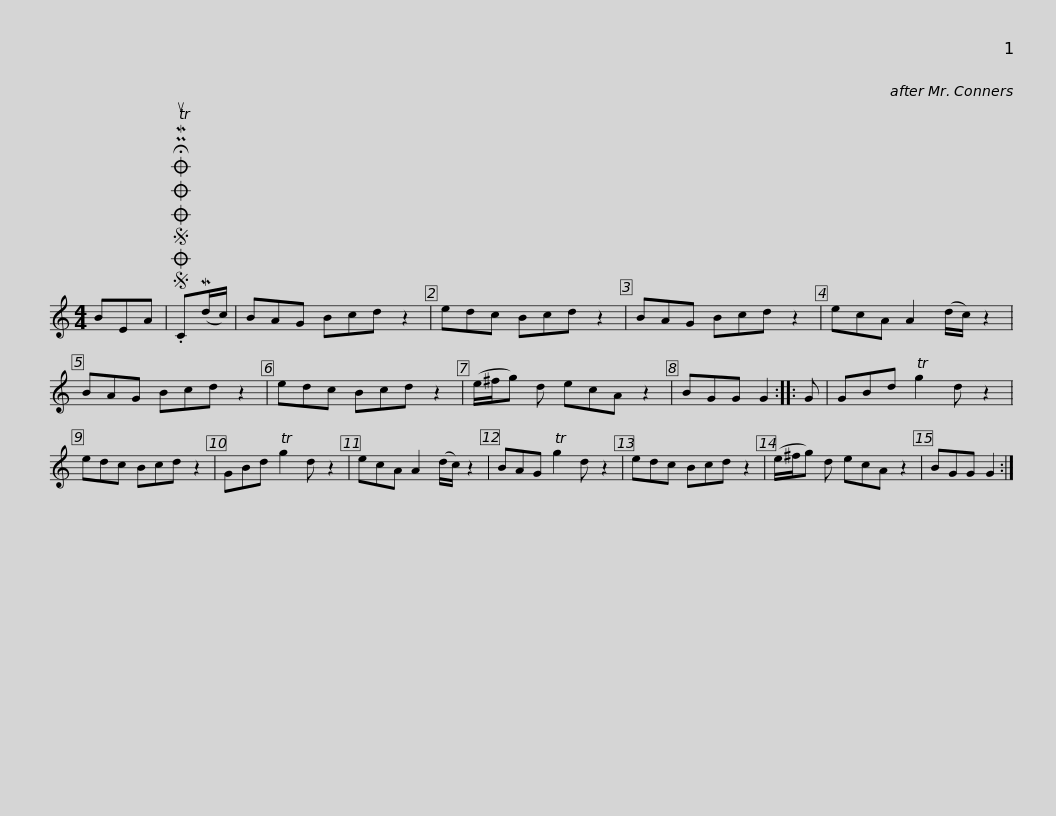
X:1
L:1/8
M:4/4
I:linebreak $
K:C
V:1 treble
V:1
 BEA |SOSOOO .!fermata!PMTuC(Md/c/) | BAG Bcd z2 | edc Bcd z2 | BAG Bcd z2 | %5
 ecA A2 (d/c/) z2 | BAG Bcd z2 |$ edc Bcd z2 | (e/^f/g) d ecA z2 | BGG G2 :: %10
 G | GBd Tg2 d z2 | edc Bcd z2 | GBd Tg2 d z2 |$ ecA A2 (d/c/) z2 | %15
 BAG Tg2 d z2 | edc Bcd z2 | (e/^f/g) d ecA z2 | BGG G2 :| %19
